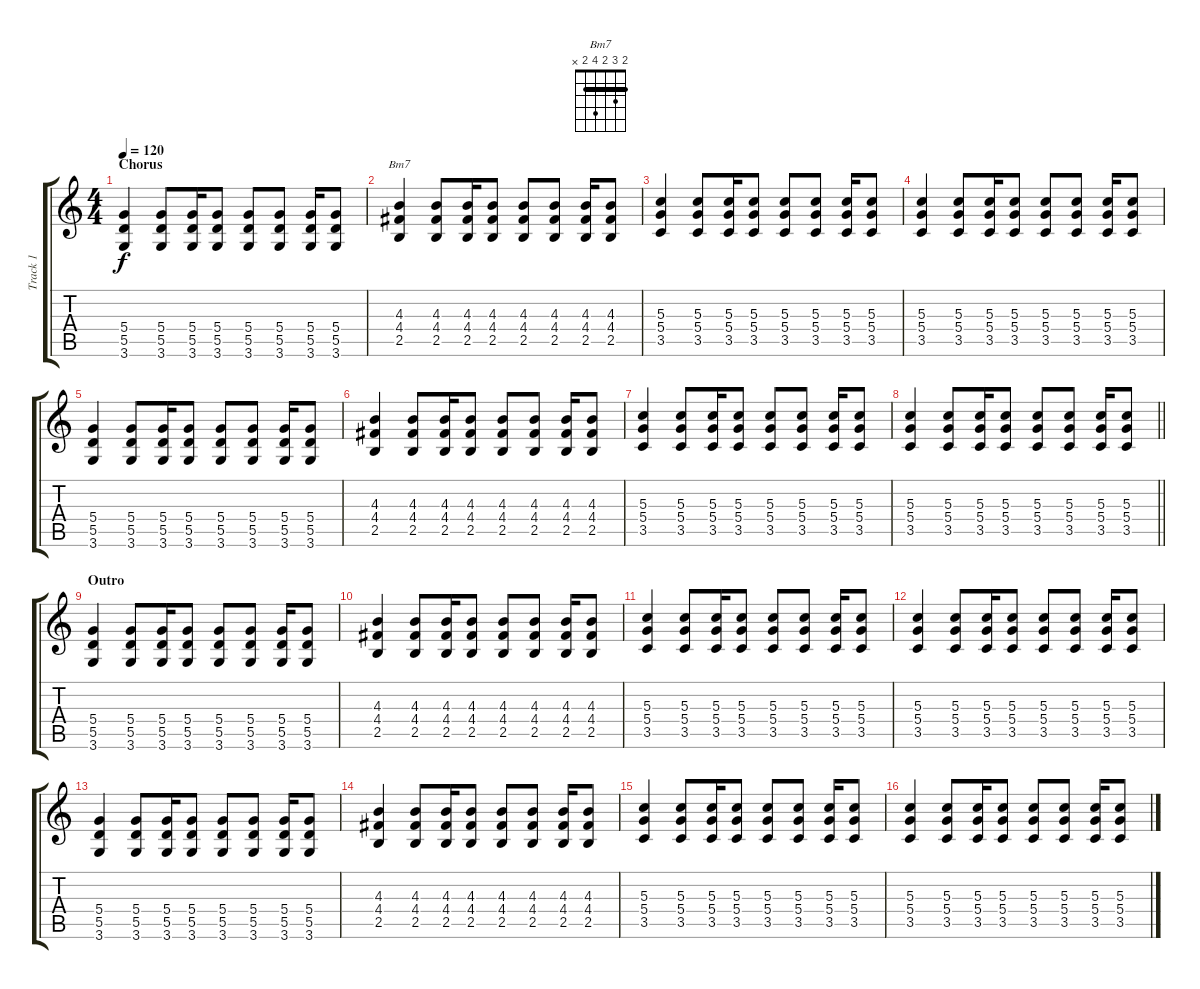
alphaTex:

\track ("Track 1" "Track 1") {instrument acousticguitarsteel}
\staff {score tabs}
\tuning (E4 B3 G3 D3 A2 E2) {hide}
\chord ("Bm7" 2 3 2 4 2 x) {barre 2}
\ts (4 4)
\section ("" "Chorus")
\tempo 120
\clef g2
\ks c
(5.4 5.5 3.6).4{dy f} (5.4 5.5 3.6).8 (5.4 5.5 3.6).16 (5.4 5.5 3.6).8 (5.4 5.5 3.6).8 (5.4 5.5 3.6).8 (5.4 5.5 3.6).16 (5.4 5.5 3.6).8 |
(4.3 4.4 2.5).4{ch "Bm7"} (4.3 4.4 2.5).8 (4.3 4.4 2.5).16 (4.3 4.4 2.5).8 (4.3 4.4 2.5).8 (4.3 4.4 2.5).8 (4.3 4.4 2.5).16 (4.3 4.4 2.5).8 |
(5.3 5.4 3.5).4 (5.3 5.4 3.5).8 (5.3 5.4 3.5).16 (5.3 5.4 3.5).8 (5.3 5.4 3.5).8 (5.3 5.4 3.5).8 (5.3 5.4 3.5).16 (5.3 5.4 3.5).8 |
(5.3 5.4 3.5).4 (5.3 5.4 3.5).8 (5.3 5.4 3.5).16 (5.3 5.4 3.5).8 (5.3 5.4 3.5).8 (5.3 5.4 3.5).8 (5.3 5.4 3.5).16 (5.3 5.4 3.5).8 |
(5.4 5.5 3.6).4 (5.4 5.5 3.6).8 (5.4 5.5 3.6).16 (5.4 5.5 3.6).8 (5.4 5.5 3.6).8 (5.4 5.5 3.6).8 (5.4 5.5 3.6).16 (5.4 5.5 3.6).8 |
(4.3 4.4 2.5).4 (4.3 4.4 2.5).8 (4.3 4.4 2.5).16 (4.3 4.4 2.5).8 (4.3 4.4 2.5).8 (4.3 4.4 2.5).8 (4.3 4.4 2.5).16 (4.3 4.4 2.5).8 |
(5.3 5.4 3.5).4 (5.3 5.4 3.5).8 (5.3 5.4 3.5).16 (5.3 5.4 3.5).8 (5.3 5.4 3.5).8 (5.3 5.4 3.5).8 (5.3 5.4 3.5).16 (5.3 5.4 3.5).8 |
\barLineRight lightlight
(5.3 5.4 3.5).4 (5.3 5.4 3.5).8 (5.3 5.4 3.5).16 (5.3 5.4 3.5).8 (5.3 5.4 3.5).8 (5.3 5.4 3.5).8 (5.3 5.4 3.5).16 (5.3 5.4 3.5).8 |
\section ("" "Outro")
(5.4 5.5 3.6).4 (5.4 5.5 3.6).8 (5.4 5.5 3.6).16 (5.4 5.5 3.6).8 (5.4 5.5 3.6).8 (5.4 5.5 3.6).8 (5.4 5.5 3.6).16 (5.4 5.5 3.6).8 |
(4.3 4.4 2.5).4 (4.3 4.4 2.5).8 (4.3 4.4 2.5).16 (4.3 4.4 2.5).8 (4.3 4.4 2.5).8 (4.3 4.4 2.5).8 (4.3 4.4 2.5).16 (4.3 4.4 2.5).8 |
(5.3 5.4 3.5).4 (5.3 5.4 3.5).8 (5.3 5.4 3.5).16 (5.3 5.4 3.5).8 (5.3 5.4 3.5).8 (5.3 5.4 3.5).8 (5.3 5.4 3.5).16 (5.3 5.4 3.5).8 |
(5.3 5.4 3.5).4 (5.3 5.4 3.5).8 (5.3 5.4 3.5).16 (5.3 5.4 3.5).8 (5.3 5.4 3.5).8 (5.3 5.4 3.5).8 (5.3 5.4 3.5).16 (5.3 5.4 3.5).8 |
(5.4 5.5 3.6).4 (5.4 5.5 3.6).8 (5.4 5.5 3.6).16 (5.4 5.5 3.6).8 (5.4 5.5 3.6).8 (5.4 5.5 3.6).8 (5.4 5.5 3.6).16 (5.4 5.5 3.6).8 |
(4.3 4.4 2.5).4 (4.3 4.4 2.5).8 (4.3 4.4 2.5).16 (4.3 4.4 2.5).8 (4.3 4.4 2.5).8 (4.3 4.4 2.5).8 (4.3 4.4 2.5).16 (4.3 4.4 2.5).8 |
(5.3 5.4 3.5).4 (5.3 5.4 3.5).8 (5.3 5.4 3.5).16 (5.3 5.4 3.5).8 (5.3 5.4 3.5).8 (5.3 5.4 3.5).8 (5.3 5.4 3.5).16 (5.3 5.4 3.5).8 |
(5.3 5.4 3.5).4 (5.3 5.4 3.5).8 (5.3 5.4 3.5).16 (5.3 5.4 3.5).8 (5.3 5.4 3.5).8 (5.3 5.4 3.5).8 (5.3 5.4 3.5).16 (5.3 5.4 3.5).8
